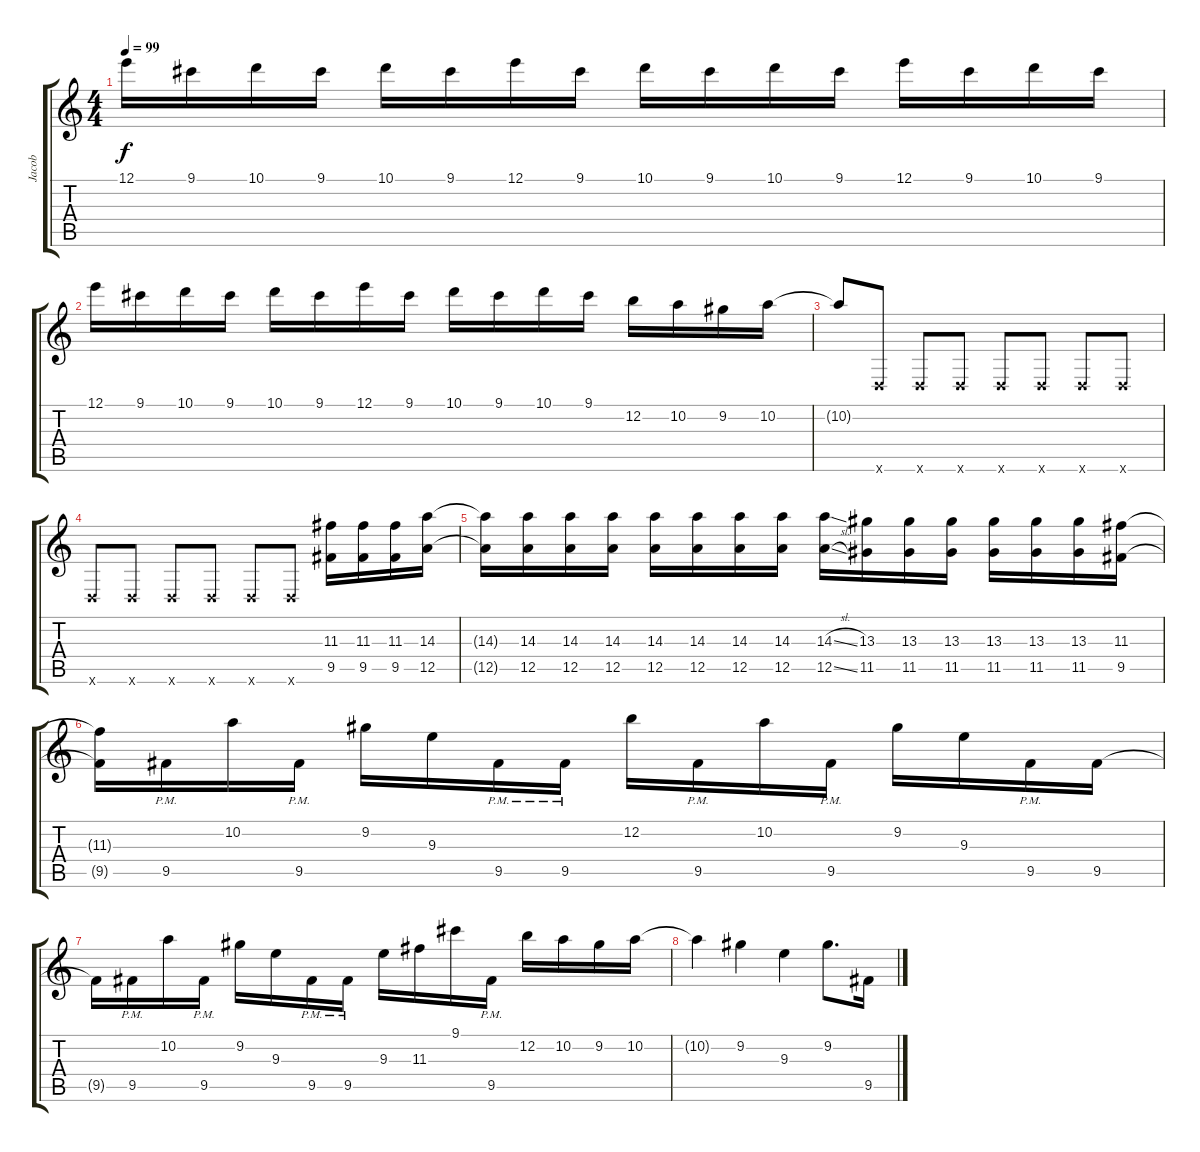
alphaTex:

\track ("Jacob" "Jacob") {instrument overdrivenguitar}
\staff {score tabs}
\tuning (E4 B3 G3 D3 A2 D2) {hide}
\ts (4 4)
\tempo 99
\clef g2
\ks c
12.1.16{dy f} 9.1.16 10.1.16 9.1.16 10.1.16 9.1.16 12.1.16 9.1.16 10.1.16 9.1.16 10.1.16 9.1.16 12.1.16 9.1.16 10.1.16 9.1.16 |
12.1.16 9.1.16 10.1.16 9.1.16 10.1.16 9.1.16 12.1.16 9.1.16 10.1.16 9.1.16 10.1.16 9.1.16 12.2.16 10.2.16 9.2.16 10.2.16 |
10.2{t}.8 0.6{x}.8 0.6{x}.8 0.6{x}.8 0.6{x}.8 0.6{x}.8 0.6{x}.8 0.6{x}.8 |
0.6{x}.8 0.6{x}.8 0.6{x}.8 0.6{x}.8 0.6{x}.8 0.6{x}.8 (11.3 9.5).16 (11.3 9.5).16 (11.3 9.5).16 (14.3 12.5).16 |
(14.3{t} 12.5{t}).16 (14.3 12.5).16 (14.3 12.5).16 (14.3 12.5).16 (14.3 12.5).16 (14.3 12.5).16 (14.3 12.5).16 (14.3 12.5).16 (14.3{sl} 12.5{sl}).16 (13.3 11.5).16 (13.3 11.5).16 (13.3 11.5).16 (13.3 11.5).16 (13.3 11.5).16 (13.3 11.5).16 (11.3 9.5).16 |
(11.3{t} 9.5{t}).16 9.5{pm}.16 10.2.16 9.5{pm}.16 9.2.16 9.3.16 9.5{pm}.16 9.5{pm}.16 12.2.16 9.5{pm}.16 10.2.16 9.5{pm}.16 9.2.16 9.3.16 9.5{pm}.16 9.5.16 |
9.5{t}.16 9.5{pm}.16 10.2.16 9.5{pm}.16 9.2.16 9.3.16 9.5{pm}.16 9.5{pm}.16 9.3.16 11.3.16 9.1.16 9.5{pm}.16 12.2.16 10.2.16 9.2.16 10.2.16 |
10.2{t}.4 9.2.4 9.3.4 9.2.8{d} 9.5.16
